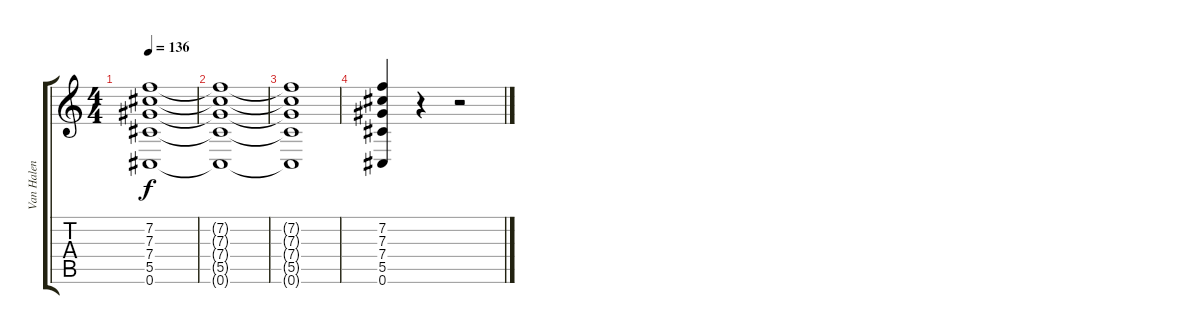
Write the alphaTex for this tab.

\track ("Van Halen Rhythm" "Van Halen ") {instrument overdrivenguitar}
\staff {score tabs}
\tuning (Eb4 Bb3 Gb3 Db3 Ab2 Db2) {hide}
\ts (4 4)
\tempo 136
\clef g2
\ks c
(7.2{t} 7.3{t} 7.4{t} 5.5{t} 0.6{t}).1{dy f} |
(7.2{t} 7.3{t} 7.4{t} 5.5{t} 0.6{t}).1 |
(7.2{t} 7.3{t} 7.4{t} 5.5{t} 0.6{t}).1 |
(7.2 7.3 7.4 5.5 0.6).4 r.4 r.2
